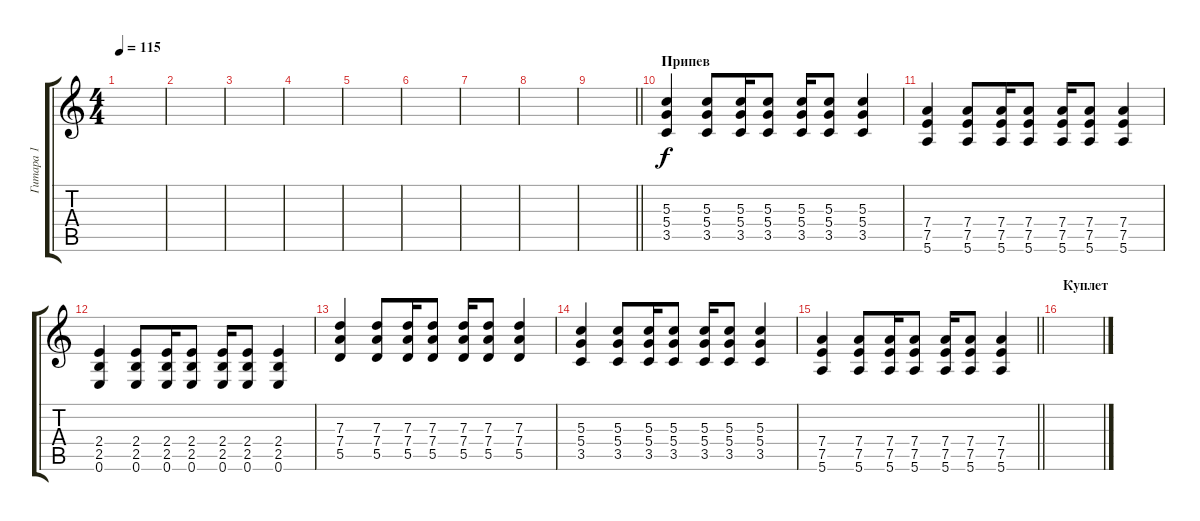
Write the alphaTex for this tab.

\track ("Гитара 1" "Гитара 1") {instrument electricguitarmuted}
\staff {score tabs}
\tuning (E4 B3 G3 D3 A2 E2) {hide}
\ts (4 4)
\tempo 115
\clef g2
\ks c
|
|
|
|
|
|
|
|
\barLineRight lightlight
|
\section ("" "Припев")
(5.3 5.4 3.5).4{instrument distortionguitar} (5.3 5.4 3.5).8 (5.3 5.4 3.5).16 (5.3 5.4 3.5).8 (5.3 5.4 3.5).16 (5.3 5.4 3.5).8 (5.3 5.4 3.5).4 |
(7.4 7.5 5.6).4 (7.4 7.5 5.6).8 (7.4 7.5 5.6).16 (7.4 7.5 5.6).8 (7.4 7.5 5.6).16 (7.4 7.5 5.6).8 (7.4 7.5 5.6).4 |
(2.4 2.5 0.6).4 (2.4 2.5 0.6).8 (2.4 2.5 0.6).16 (2.4 2.5 0.6).8 (2.4 2.5 0.6).16 (2.4 2.5 0.6).8 (2.4 2.5 0.6).4 |
(7.3 7.4 5.5).4 (7.3 7.4 5.5).8 (7.3 7.4 5.5).16 (7.3 7.4 5.5).8 (7.3 7.4 5.5).16 (7.3 7.4 5.5).8 (7.3 7.4 5.5).4 |
(5.3 5.4 3.5).4 (5.3 5.4 3.5).8 (5.3 5.4 3.5).16 (5.3 5.4 3.5).8 (5.3 5.4 3.5).16 (5.3 5.4 3.5).8 (5.3 5.4 3.5).4 |
\barLineRight lightlight
(7.4 7.5 5.6).4 (7.4 7.5 5.6).8 (7.4 7.5 5.6).16 (7.4 7.5 5.6).8 (7.4 7.5 5.6).16 (7.4 7.5 5.6).8 (7.4 7.5 5.6).4 |
\section ("" "Куплет")
